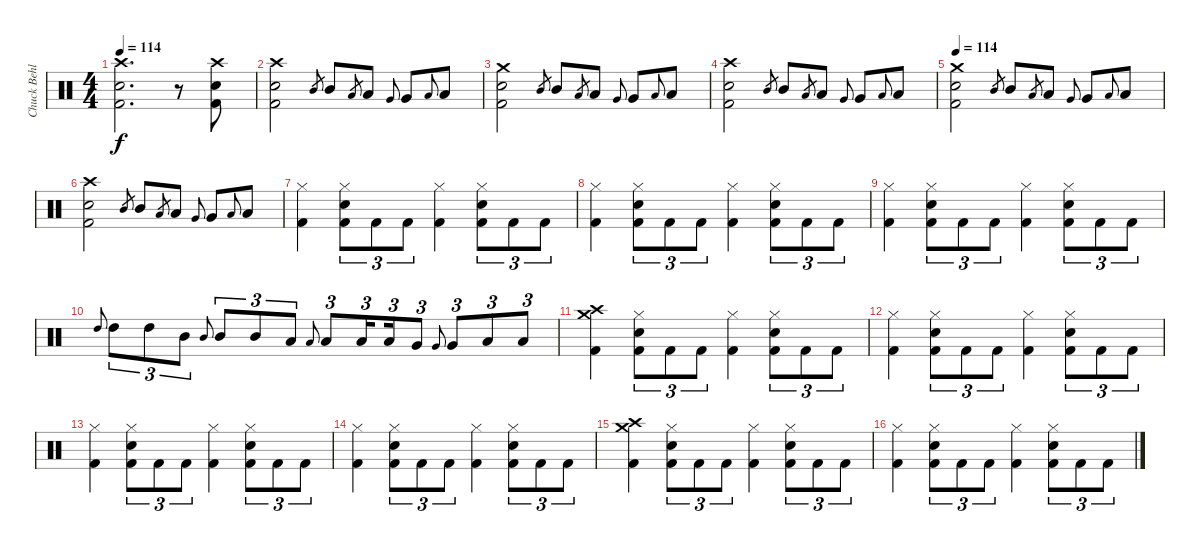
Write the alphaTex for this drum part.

\track ("Chuck Behler" "Chuck Behl") {instrument percussion}
\staff {score}
\articulation defaults
\ts (4 4)
\tempo 114
\clef neutral
\ks c
("Crash high (hit)" "Snare (hit) 2" "Kick (hit) 2").2{d dy f} r.8 ("Crash high (hit)" "Snare (hit) 2" "Kick (hit) 2").8 |
("Crash high (hit)" "Snare (hit) 2" "Kick (hit) 2").2 "Mid Tom (hit)".8{gr} "Mid Tom (hit)".8 "Low Tom (hit)".8{gr} "Low Tom (hit)".8 "Very Low Tom (hit)".8{gr onbeat} "Very Low Tom (hit)".8 "Low Floor Tom (hit)".8{gr onbeat} "Low Floor Tom (hit)".8 |
("Crash medium (hit)" "Snare (hit) 2" "Kick (hit) 2").2 "Mid Tom (hit)".8{gr} "Mid Tom (hit)".8 "Low Tom (hit)".8{gr} "Low Tom (hit)".8 "Very Low Tom (hit)".8{gr onbeat} "Very Low Tom (hit)".8 "Low Floor Tom (hit)".8{gr onbeat} "Low Floor Tom (hit)".8 |
("Crash high (hit)" "Snare (hit) 2" "Kick (hit) 2").2 "Mid Tom (hit)".8{gr} "Mid Tom (hit)".8 "Low Tom (hit)".8{gr} "Low Tom (hit)".8 "Very Low Tom (hit)".8{gr onbeat} "Very Low Tom (hit)".8 "Low Floor Tom (hit)".8{gr onbeat} "Low Floor Tom (hit)".8 |
\tempo 114
("Crash medium (hit)" "Snare (hit) 2" "Kick (hit) 2").2 "Mid Tom (hit)".8{gr} "Mid Tom (hit)".8 "Low Tom (hit)".8{gr} "Low Tom (hit)".8 "Very Low Tom (hit)".8{gr onbeat} "Very Low Tom (hit)".8 "Low Floor Tom (hit)".8{gr onbeat} "Low Floor Tom (hit)".8 |
("Crash high (hit)" "Snare (hit) 2" "Kick (hit) 2").2 "Mid Tom (hit)".8{gr} "Mid Tom (hit)".8 "Low Tom (hit)".8{gr} "Low Tom (hit)".8 "Very Low Tom (hit)".8{gr onbeat} "Very Low Tom (hit)".8 "Low Floor Tom (hit)".8{gr onbeat} "Low Floor Tom (hit)".8 |
("Hi-Hat (closed)" "Kick (hit) 2").4 ("Hi-Hat (closed)" "Snare (hit) 2" "Kick (hit) 2").8{tu (3 2)} "Kick (hit) 2".8{tu (3 2)} "Kick (hit) 2".8{tu (3 2)} ("Hi-Hat (closed)" "Kick (hit) 2").4 ("Hi-Hat (closed)" "Snare (hit) 2" "Kick (hit) 2").8{tu (3 2)} "Kick (hit) 2".8{tu (3 2)} "Kick (hit) 2".8{tu (3 2)} |
("Hi-Hat (closed)" "Kick (hit) 2").4 ("Hi-Hat (closed)" "Snare (hit) 2" "Kick (hit) 2").8{tu (3 2)} "Kick (hit) 2".8{tu (3 2)} "Kick (hit) 2".8{tu (3 2)} ("Hi-Hat (closed)" "Kick (hit) 2").4 ("Hi-Hat (closed)" "Snare (hit) 2" "Kick (hit) 2").8{tu (3 2)} "Kick (hit) 2".8{tu (3 2)} "Kick (hit) 2".8{tu (3 2)} |
("Hi-Hat (closed)" "Kick (hit) 2").4 ("Hi-Hat (closed)" "Snare (hit) 2" "Kick (hit) 2").8{tu (3 2)} "Kick (hit) 2".8{tu (3 2)} "Kick (hit) 2".8{tu (3 2)} ("Hi-Hat (closed)" "Kick (hit) 2").4 ("Hi-Hat (closed)" "Snare (hit) 2" "Kick (hit) 2").8{tu (3 2)} "Kick (hit) 2".8{tu (3 2)} "Kick (hit) 2".8{tu (3 2)} |
"High Tom (hit)".8{gr onbeat} "High Tom (hit)".8{tu (3 2)} "High Tom (hit)".8{tu (3 2)} "Mid Tom (hit)".8{tu (3 2)} "Mid Tom (hit)".8{gr onbeat} "Mid Tom (hit)".8{tu (3 2)} "Mid Tom (hit)".8{tu (3 2)} "Low Tom (hit)".8{tu (3 2)} "Low Tom (hit)".8{gr onbeat} "Low Tom (hit)".8{tu (3 2)} "Low Tom (hit)".16{tu (3 2) beam splitsecondary} "Low Tom (hit)".16{tu (3 2)} "Very Low Tom (hit)".8{tu (3 2)} "Very Low Tom (hit)".8{gr onbeat} "Very Low Tom (hit)".8{tu (3 2)} "Low Floor Tom (hit)".8{tu (3 2)} "Low Floor Tom (hit)".8{tu (3 2)} |
("Crash high (hit)" "Crash medium (hit)" "Kick (hit) 2").4 ("Hi-Hat (closed)" "Snare (hit) 2" "Kick (hit) 2").8{tu (3 2)} "Kick (hit) 2".8{tu (3 2)} "Kick (hit) 2".8{tu (3 2)} ("Hi-Hat (closed)" "Kick (hit) 2").4 ("Hi-Hat (closed)" "Snare (hit) 2" "Kick (hit) 2").8{tu (3 2)} "Kick (hit) 2".8{tu (3 2)} "Kick (hit) 2".8{tu (3 2)} |
("Hi-Hat (closed)" "Kick (hit) 2").4 ("Hi-Hat (closed)" "Snare (hit) 2" "Kick (hit) 2").8{tu (3 2)} "Kick (hit) 2".8{tu (3 2)} "Kick (hit) 2".8{tu (3 2)} ("Hi-Hat (closed)" "Kick (hit) 2").4 ("Hi-Hat (closed)" "Snare (hit) 2" "Kick (hit) 2").8{tu (3 2)} "Kick (hit) 2".8{tu (3 2)} "Kick (hit) 2".8{tu (3 2)} |
("Hi-Hat (closed)" "Kick (hit) 2").4 ("Hi-Hat (closed)" "Snare (hit) 2" "Kick (hit) 2").8{tu (3 2)} "Kick (hit) 2".8{tu (3 2)} "Kick (hit) 2".8{tu (3 2)} ("Hi-Hat (closed)" "Kick (hit) 2").4 ("Hi-Hat (closed)" "Snare (hit) 2" "Kick (hit) 2").8{tu (3 2)} "Kick (hit) 2".8{tu (3 2)} "Kick (hit) 2".8{tu (3 2)} |
("Hi-Hat (closed)" "Kick (hit) 2").4 ("Hi-Hat (closed)" "Snare (hit) 2" "Kick (hit) 2").8{tu (3 2)} "Kick (hit) 2".8{tu (3 2)} "Kick (hit) 2".8{tu (3 2)} ("Hi-Hat (closed)" "Kick (hit) 2").4 ("Hi-Hat (closed)" "Snare (hit) 2" "Kick (hit) 2").8{tu (3 2)} "Kick (hit) 2".8{tu (3 2)} "Kick (hit) 2".8{tu (3 2)} |
("Crash high (hit)" "Crash medium (hit)" "Kick (hit) 2").4 ("Hi-Hat (closed)" "Snare (hit) 2" "Kick (hit) 2").8{tu (3 2)} "Kick (hit) 2".8{tu (3 2)} "Kick (hit) 2".8{tu (3 2)} ("Hi-Hat (closed)" "Kick (hit) 2").4 ("Hi-Hat (closed)" "Snare (hit) 2" "Kick (hit) 2").8{tu (3 2)} "Kick (hit) 2".8{tu (3 2)} "Kick (hit) 2".8{tu (3 2)} |
("Hi-Hat (closed)" "Kick (hit) 2").4 ("Hi-Hat (closed)" "Snare (hit) 2" "Kick (hit) 2").8{tu (3 2)} "Kick (hit) 2".8{tu (3 2)} "Kick (hit) 2".8{tu (3 2)} ("Hi-Hat (closed)" "Kick (hit) 2").4 ("Hi-Hat (closed)" "Snare (hit) 2" "Kick (hit) 2").8{tu (3 2)} "Kick (hit) 2".8{tu (3 2)} "Kick (hit) 2".8{tu (3 2)}
